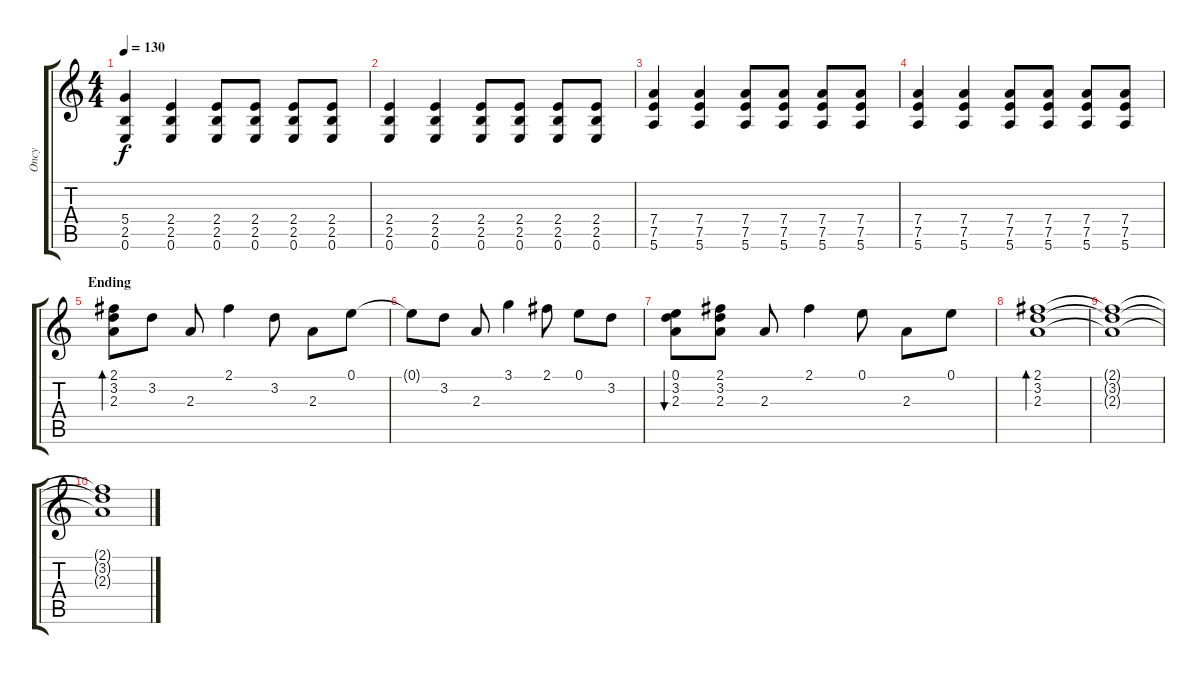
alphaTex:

\track ("Oncy" "Oncy") {instrument distortionguitar}
\staff {score tabs}
\tuning (E4 B3 G3 D3 A2 E2) {hide}
\ts (4 4)
\tempo 130
\clef g2
\ks c
(5.4 2.5 0.6).4{dy f} (2.4 2.5 0.6).4 (2.4 2.5 0.6).8 (2.4 2.5 0.6).8 (2.4 2.5 0.6).8 (2.4 2.5 0.6).8 |
(2.4 2.5 0.6).4 (2.4 2.5 0.6).4 (2.4 2.5 0.6).8 (2.4 2.5 0.6).8 (2.4 2.5 0.6).8 (2.4 2.5 0.6).8 |
(7.4 7.5 5.6).4 (7.4 7.5 5.6).4 (7.4 7.5 5.6).8 (7.4 7.5 5.6).8 (7.4 7.5 5.6).8 (7.4 7.5 5.6).8 |
(7.4 7.5 5.6).4 (7.4 7.5 5.6).4 (7.4 7.5 5.6).8 (7.4 7.5 5.6).8 (7.4 7.5 5.6).8 (7.4 7.5 5.6).8 |
\section ("" "Ending")
(2.1 3.2 2.3).8{bd 480 volume 16 instrument electricguitarclean} 3.2.8 2.3.8 2.1.4 3.2.8 2.3.8 0.1.8 |
0.1{t}.8 3.2.8 2.3.8 3.1.4 2.1.8 0.1.8 3.2.8 |
(0.1 3.2 2.3).8{bu 480} (2.1 3.2 2.3).8 2.3.8 2.1.4 0.1.8 2.3.8 0.1.8 |
(2.1 3.2 2.3).1{bd 480 volume 0} |
(2.1{t} 3.2{t} 2.3{t}).1 |
(2.1{t} 3.2{t} 2.3{t}).1
